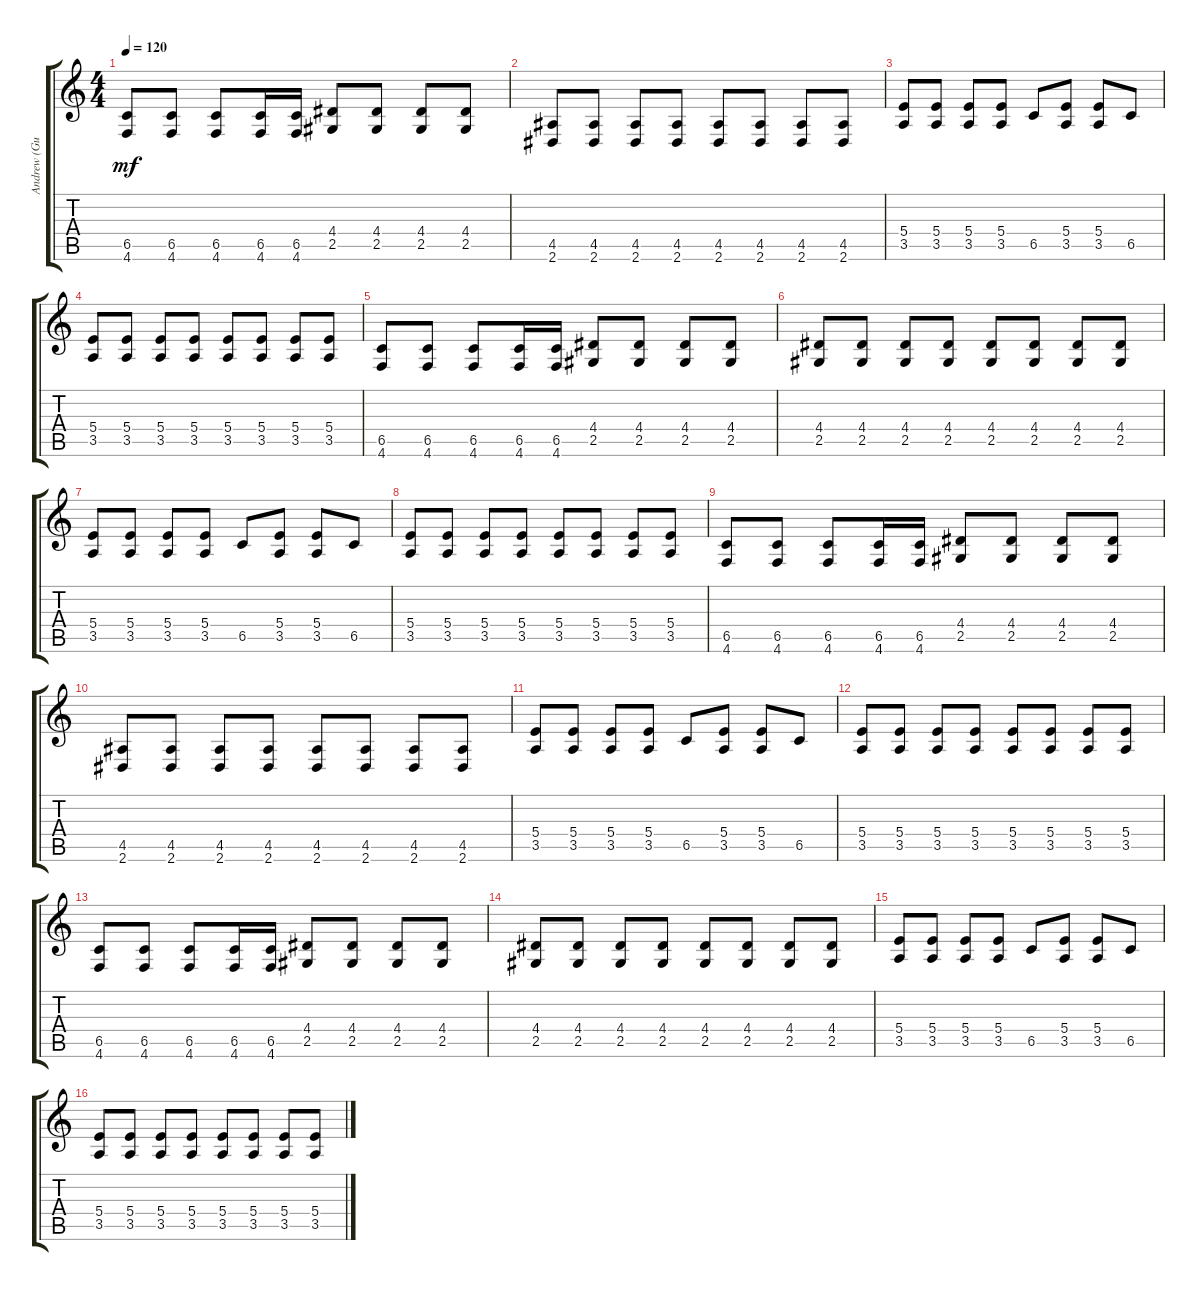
\track ("Andrew (Guitar left) tuned to C#" "Andrew (Gu") {instrument distortionguitar}
\staff {score tabs}
\tuning (Db4 Ab3 E3 B2 Gb2 Db2) {hide}
\ts (4 4)
\tempo 120
\clef g2
\ks c
(6.5 4.6).8{dy mf} (6.5 4.6).8 (6.5 4.6).8 (6.5 4.6).16 (6.5 4.6).16 (4.4 2.5).8 (4.4 2.5).8 (4.4 2.5).8 (4.4 2.5).8 |
(4.5 2.6).8 (4.5 2.6).8 (4.5 2.6).8 (4.5 2.6).8 (4.5 2.6).8 (4.5 2.6).8 (4.5 2.6).8 (4.5 2.6).8 |
(5.4 3.5).8 (5.4 3.5).8 (5.4 3.5).8 (5.4 3.5).8 6.5.8 (5.4 3.5).8 (5.4 3.5).8 6.5.8 |
(5.4 3.5).8 (5.4 3.5).8 (5.4 3.5).8 (5.4 3.5).8 (5.4 3.5).8 (5.4 3.5).8 (5.4 3.5).8 (5.4 3.5).8 |
(6.5 4.6).8 (6.5 4.6).8 (6.5 4.6).8 (6.5 4.6).16 (6.5 4.6).16 (4.4 2.5).8 (4.4 2.5).8 (4.4 2.5).8 (4.4 2.5).8 |
(4.4 2.5).8 (4.4 2.5).8 (4.4 2.5).8 (4.4 2.5).8 (4.4 2.5).8 (4.4 2.5).8 (4.4 2.5).8 (4.4 2.5).8 |
(5.4 3.5).8 (5.4 3.5).8 (5.4 3.5).8 (5.4 3.5).8 6.5.8 (5.4 3.5).8 (5.4 3.5).8 6.5.8 |
(5.4 3.5).8 (5.4 3.5).8 (5.4 3.5).8 (5.4 3.5).8 (5.4 3.5).8 (5.4 3.5).8 (5.4 3.5).8 (5.4 3.5).8 |
(6.5 4.6).8 (6.5 4.6).8 (6.5 4.6).8 (6.5 4.6).16 (6.5 4.6).16 (4.4 2.5).8 (4.4 2.5).8 (4.4 2.5).8 (4.4 2.5).8 |
(4.5 2.6).8 (4.5 2.6).8 (4.5 2.6).8 (4.5 2.6).8 (4.5 2.6).8 (4.5 2.6).8 (4.5 2.6).8 (4.5 2.6).8 |
(5.4 3.5).8 (5.4 3.5).8 (5.4 3.5).8 (5.4 3.5).8 6.5.8 (5.4 3.5).8 (5.4 3.5).8 6.5.8 |
(5.4 3.5).8 (5.4 3.5).8 (5.4 3.5).8 (5.4 3.5).8 (5.4 3.5).8 (5.4 3.5).8 (5.4 3.5).8 (5.4 3.5).8 |
(6.5 4.6).8 (6.5 4.6).8 (6.5 4.6).8 (6.5 4.6).16 (6.5 4.6).16 (4.4 2.5).8 (4.4 2.5).8 (4.4 2.5).8 (4.4 2.5).8 |
(4.4 2.5).8 (4.4 2.5).8 (4.4 2.5).8 (4.4 2.5).8 (4.4 2.5).8 (4.4 2.5).8 (4.4 2.5).8 (4.4 2.5).8 |
(5.4 3.5).8 (5.4 3.5).8 (5.4 3.5).8 (5.4 3.5).8 6.5.8 (5.4 3.5).8 (5.4 3.5).8 6.5.8 |
(5.4 3.5).8 (5.4 3.5).8 (5.4 3.5).8 (5.4 3.5).8 (5.4 3.5).8 (5.4 3.5).8 (5.4 3.5).8 (5.4 3.5).8
